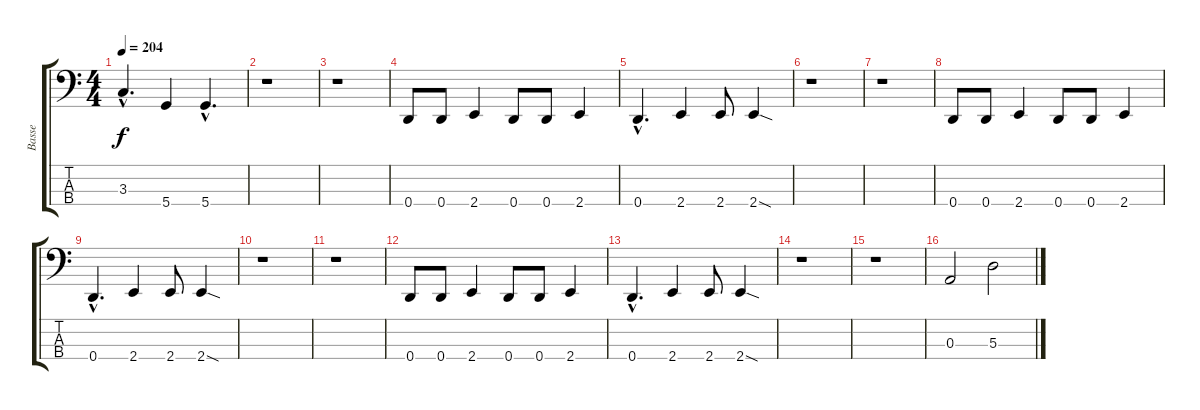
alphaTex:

\track ("Basse" "Basse") {instrument electricbassfinger}
\staff {score tabs}
\tuning (G2 D2 A1 D1) {hide}
\ts (4 4)
\tempo 204
\clef f4
\ks c
3.3{hac}.4{d dy f} 5.4.4 5.4{hac}.4{d} |
r.1 |
r.1 |
0.4.8 0.4.8 2.4.4 0.4.8 0.4.8 2.4.4 |
0.4{hac}.4{d} 2.4.4 2.4.8 2.4{sod}.4 |
r.1 |
r.1 |
0.4.8 0.4.8 2.4.4 0.4.8 0.4.8 2.4.4 |
0.4{hac}.4{d} 2.4.4 2.4.8 2.4{sod}.4 |
r.1 |
r.1 |
0.4.8 0.4.8 2.4.4 0.4.8 0.4.8 2.4.4 |
0.4{hac}.4{d} 2.4.4 2.4.8 2.4{sod}.4 |
r.1 |
r.1 |
0.3.2 5.3.2
